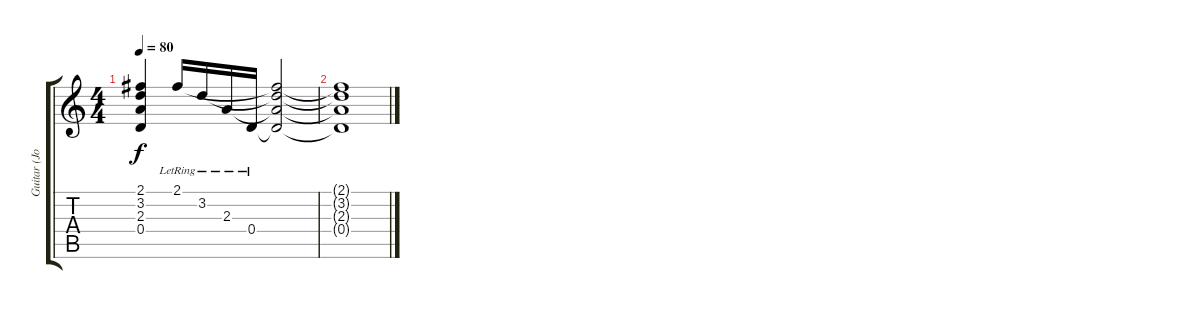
\track ("Guitar (John Lennon)" "Guitar (Jo") {instrument acousticguitarnylon}
\staff {score tabs}
\tuning (E4 B3 G3 D3 A2 E2) {hide}
\ts (4 4)
\tempo 80
\clef g2
\ks c
(2.1{t} 3.2{t} 2.3{t} 0.4{t}).4{dy f} 2.1{lr}.16 3.2{lr}.16 2.3{lr}.16 0.4{lr}.16 (2.1{t} 3.2{t} 2.3{t} 0.4{t}).2 |
(2.1{t} 3.2{t} 2.3{t} 0.4{t}).1
